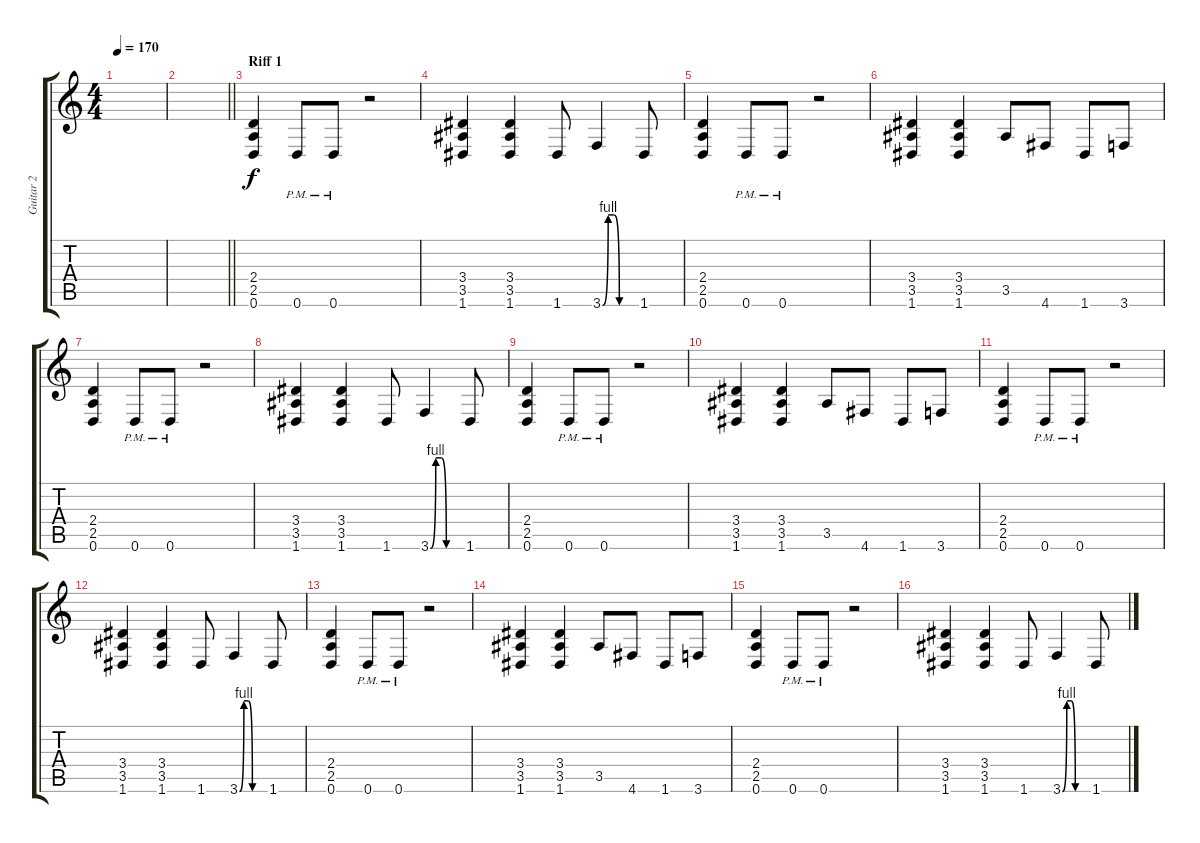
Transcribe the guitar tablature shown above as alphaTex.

\track ("Guitar 2" "Guitar 2") {instrument distortionguitar}
\staff {score tabs}
\tuning (D4 A3 F3 C3 G2 D2) {hide}
\ts (4 4)
\tempo 170
\clef g2
\ks c
|
\barLineRight lightlight
|
\section ("" "Riff 1")
(2.4 2.5 0.6).4 0.6{pm}.8 0.6{pm}.8 r.2 |
(3.4 3.5 1.6).4 (3.4 3.5 1.6).4 1.6.8 3.6{be (custom 0 0 10 4 20 4 30 0 60 0)}.4 1.6.8 |
(2.4 2.5 0.6).4 0.6{pm}.8 0.6{pm}.8 r.2 |
(3.4 3.5 1.6).4 (3.4 3.5 1.6).4 3.5.8 4.6.8 1.6.8 3.6.8 |
(2.4 2.5 0.6).4 0.6{pm}.8 0.6{pm}.8 r.2 |
(3.4 3.5 1.6).4 (3.4 3.5 1.6).4 1.6.8 3.6{be (custom 0 0 10 4 20 4 30 0 60 0)}.4 1.6.8 |
(2.4 2.5 0.6).4 0.6{pm}.8 0.6{pm}.8 r.2 |
(3.4 3.5 1.6).4 (3.4 3.5 1.6).4 3.5.8 4.6.8 1.6.8 3.6.8 |
(2.4 2.5 0.6).4 0.6{pm}.8 0.6{pm}.8 r.2 |
(3.4 3.5 1.6).4 (3.4 3.5 1.6).4 1.6.8 3.6{be (custom 0 0 10 4 20 4 30 0 60 0)}.4 1.6.8 |
(2.4 2.5 0.6).4 0.6{pm}.8 0.6{pm}.8 r.2 |
(3.4 3.5 1.6).4 (3.4 3.5 1.6).4 3.5.8 4.6.8 1.6.8 3.6.8 |
(2.4 2.5 0.6).4 0.6{pm}.8 0.6{pm}.8 r.2 |
(3.4 3.5 1.6).4 (3.4 3.5 1.6).4 1.6.8 3.6{be (custom 0 0 10 4 20 4 30 0 60 0)}.4 1.6.8
